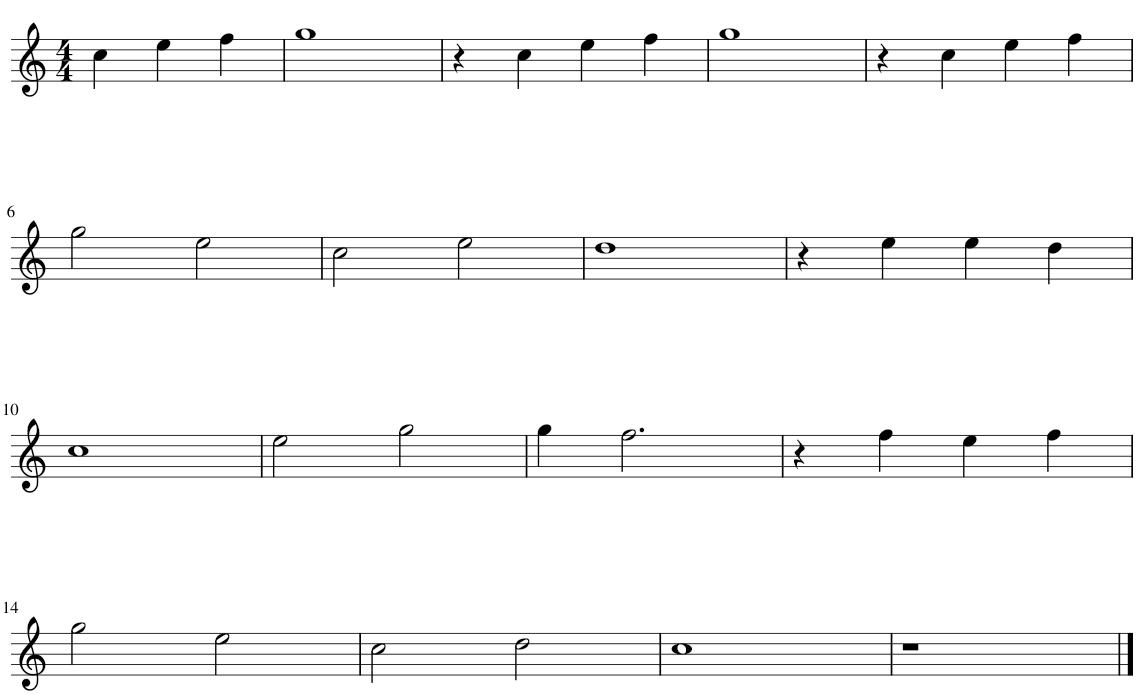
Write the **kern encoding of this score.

**kern
*part1
*staff1
*I"Harmonica
*I'Hmca
*clefG2
*k[]
*M4/4
=1
4cc\
4ee\
4ff\
=2
1gg
=3
4r
4cc\
4ee\
4ff\
=4
1gg
=5
4r
4cc\
4ee\
4ff\
!!LO:LB:g=z
=6
2gg\
2ee\
=7
2cc\
2ee\
=8
1dd
=9
4r
4ee\
4ee\
4dd\
!!LO:LB:g=z
=10
1cc
=11
2ee\
2gg\
=12
4gg\
2.ff\
=13
4r
4ff\
4ee\
4ff\
!!LO:LB:g=z
=14
2gg\
2ee\
=15
2cc\
2dd\
=16
1cc
=17
1r
==
*-
